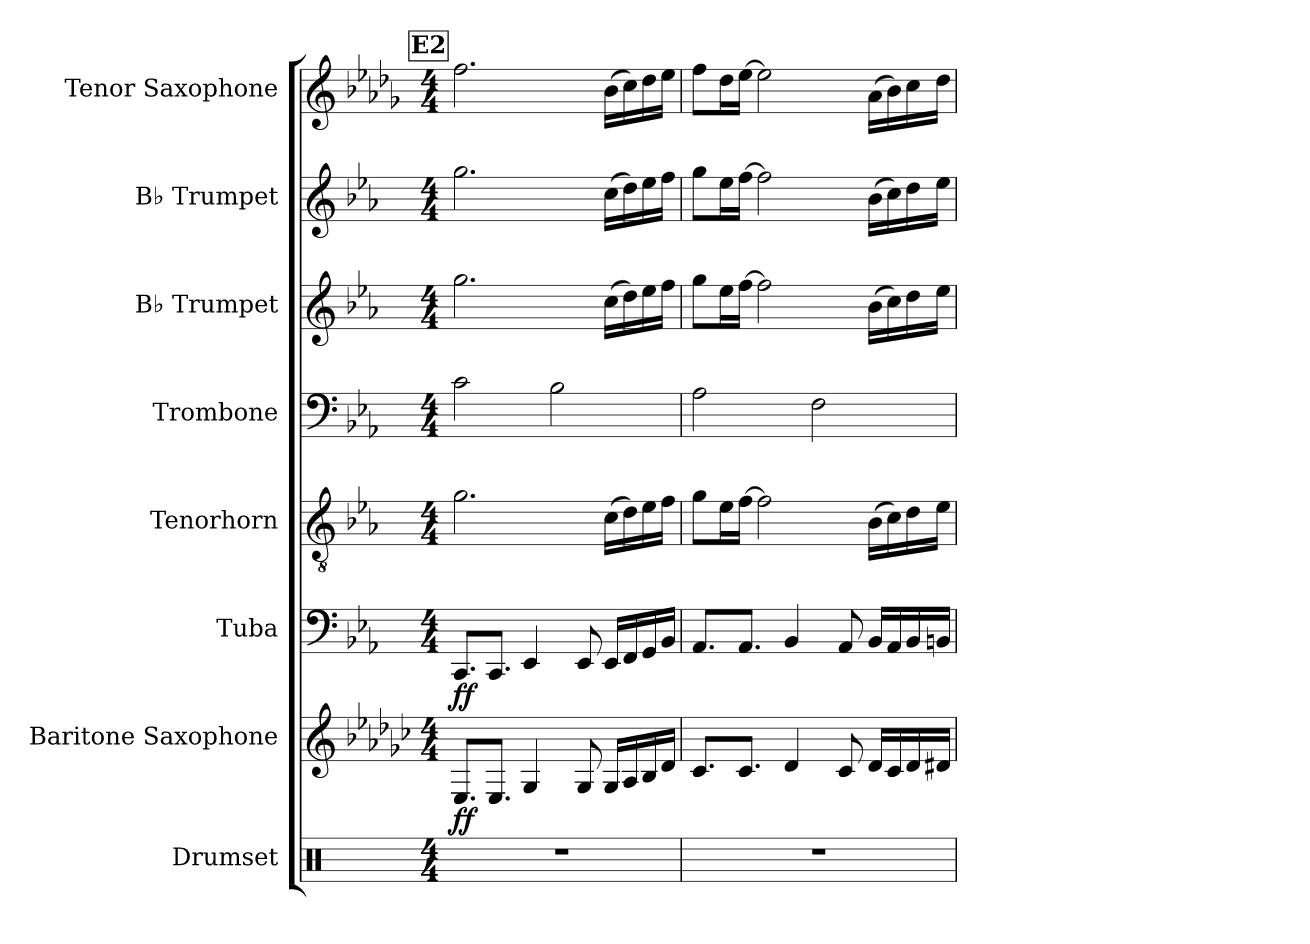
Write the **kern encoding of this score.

**kern	**kern	**dynam	**kern	**dynam	**kern	**kern	**kern	**kern	**kern
*part8	*part7	*part7	*part6	*part6	*part5	*part4	*part3	*part2	*part1
*staff8	*staff7	*staff7	*staff6	*staff6	*staff5	*staff4	*staff3	*staff2	*staff1
*I"Drumset	*I"Baritone Saxophone	*	*I"Tuba	*	*I"Tenorhorn	*I"Trombone	*I"B♭ Trumpet	*I"B♭ Trumpet	*I"Tenor Saxophone
*I'D. Set	*I'Bar. Sax.	*	*I'Tba.	*	*I'Tenh.	*I'Tbn.	*I'B♭ Tpt.	*I'B♭ Tpt.	*I'T. Sax.
*clefX	*clefG2	*	*clefF4	*	*clefGv2	*clefF4	*clefG2	*clefG2	*clefG2
*	*ITrd12c21	*	*	*	*ITrd1c2	*	*ITrd1c2	*ITrd1c2	*ITrd8c14
*k[]	*k[b-e-a-d-g-c-]	*	*k[b-e-a-]	*	*k[b-e-a-d-g-]	*k[b-e-a-]	*k[b-e-a-d-g-]	*k[b-e-a-d-g-]	*k[b-e-a-d-g-]
*M4/4	*M4/4	*	*M4/4	*	*M4/4	*M4/4	*M4/4	*M4/4	*M4/4
!!LO:REH:place=s1:a:B:fs=14:t=E2
=121	=121	=121	=121	=121	=121	=121	=121	=121	=121
!	!	!LO:DY:b	!	!LO:DY:b	!	!	!	!	!
1r	8.EE-L	ff	8.CCL	ff	2.f	2c	2.ff	2.ff	2.f
.	8.EE-J	.	8.CCJ	.	.	.	.	.	.
.	4GG-	.	4EE-	.	.	.	.	.	.
.	.	.	.	.	.	2B-	.	.	.
.	8GG-	.	8EE-	.	.	.	.	.	.
.	16GG-LL	.	16EE-LL	.	(>16B-LL	.	(>16b-LL	(>16b-LL	(>16B-LL
.	16AA-	.	16FF	.	16c)	.	16cc)	16cc)	16c)
.	16BB-	.	16GG	.	16d-	.	16dd-	16dd-	16d-
.	16D-JJ	.	16BB-JJ	.	16e-JJ	.	16ee-JJ	16ee-JJ	16e-JJ
=122	=122	=122	=122	=122	=122	=122	=122	=122	=122
1r	8.C-L	.	8.AA-L	.	8fL	2A-	8ffL	8ffL	8fL
.	.	.	.	.	16d-L	.	16dd-L	16dd-L	16d-L
.	8.C-J	.	8.AA-J	.	[16e-JJ	.	[16ee-JJ	[16ee-JJ	[16e-JJ
.	.	.	.	.	2e-]	.	2ee-]	2ee-]	2e-]
.	4D-	.	4BB-	.	.	.	.	.	.
.	.	.	.	.	.	2F	.	.	.
.	8C-	.	8AA-	.	.	.	.	.	.
.	16D-LL	.	16BB-LL	.	(>16A-LL	.	(>16a-LL	(>16a-LL	(>16A-LL
.	16C-	.	16AA-	.	16B-)	.	16b-)	16b-)	16B-)
.	16D-	.	16BB-	.	16c	.	16cc	16cc	16c
.	16D#XJJ	.	16BBnJJ	.	16d-JJ	.	16dd-JJ	16dd-JJ	16d-JJ
=	=	=	=	=	=	=	=	=	=
*-	*-	*-	*-	*-	*-	*-	*-	*-	*-
